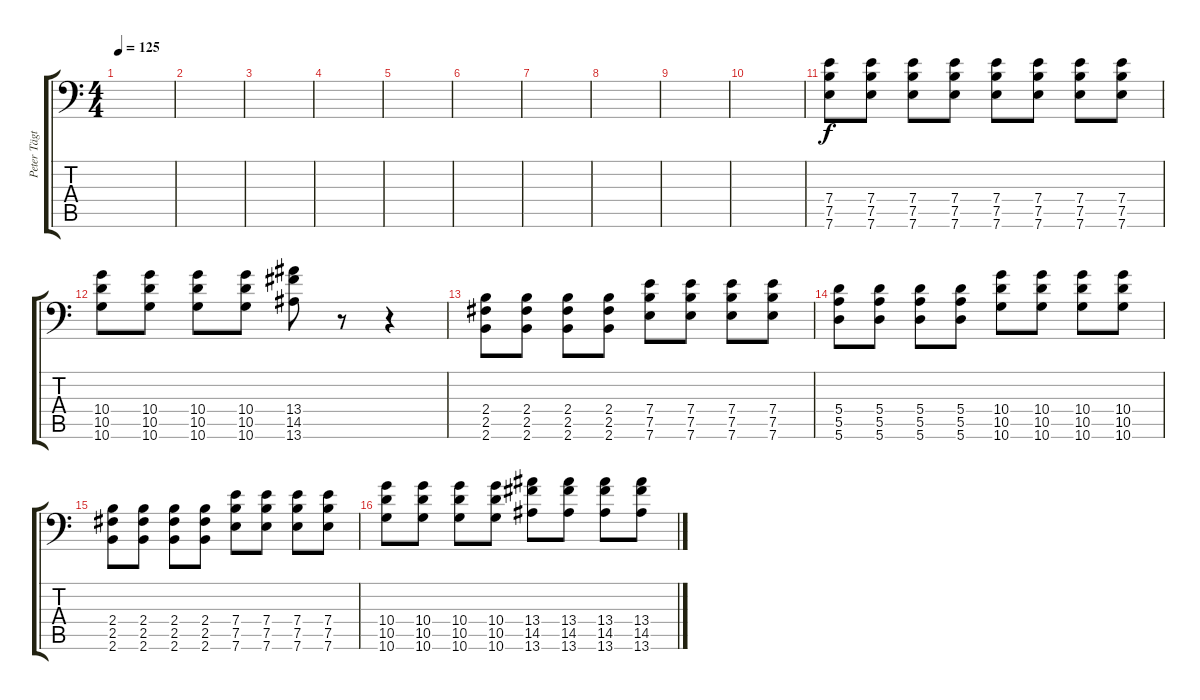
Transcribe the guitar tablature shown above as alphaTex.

\track ("Peter Tägtgren" "Peter Tägt") {instrument distortionguitar}
\staff {score tabs}
\tuning (B3 Gb3 D3 A2 E2 A1) {hide}
\ts (4 4)
\tempo 125
\clef f4
\ks c
|
|
|
|
|
|
|
|
|
|
(7.4 7.5 7.6).8 (7.4 7.5 7.6).8 (7.4 7.5 7.6).8 (7.4 7.5 7.6).8 (7.4 7.5 7.6).8 (7.4 7.5 7.6).8 (7.4 7.5 7.6).8 (7.4 7.5 7.6).8 |
(10.4 10.5 10.6).8 (10.4 10.5 10.6).8 (10.4 10.5 10.6).8 (10.4 10.5 10.6).8 (13.4 14.5 13.6).8 r.8 r.4 |
(2.4 2.5 2.6).8 (2.4 2.5 2.6).8 (2.4 2.5 2.6).8 (2.4 2.5 2.6).8 (7.4 7.5 7.6).8 (7.4 7.5 7.6).8 (7.4 7.5 7.6).8 (7.4 7.5 7.6).8 |
(5.4 5.5 5.6).8 (5.4 5.5 5.6).8 (5.4 5.5 5.6).8 (5.4 5.5 5.6).8 (10.4 10.5 10.6).8 (10.4 10.5 10.6).8 (10.4 10.5 10.6).8 (10.4 10.5 10.6).8 |
(2.4 2.5 2.6).8 (2.4 2.5 2.6).8 (2.4 2.5 2.6).8 (2.4 2.5 2.6).8 (7.4 7.5 7.6).8 (7.4 7.5 7.6).8 (7.4 7.5 7.6).8 (7.4 7.5 7.6).8 |
(10.4 10.5 10.6).8 (10.4 10.5 10.6).8 (10.4 10.5 10.6).8 (10.4 10.5 10.6).8 (13.4 14.5 13.6).8 (13.4 14.5 13.6).8 (13.4 14.5 13.6).8 (13.4 14.5 13.6).8
